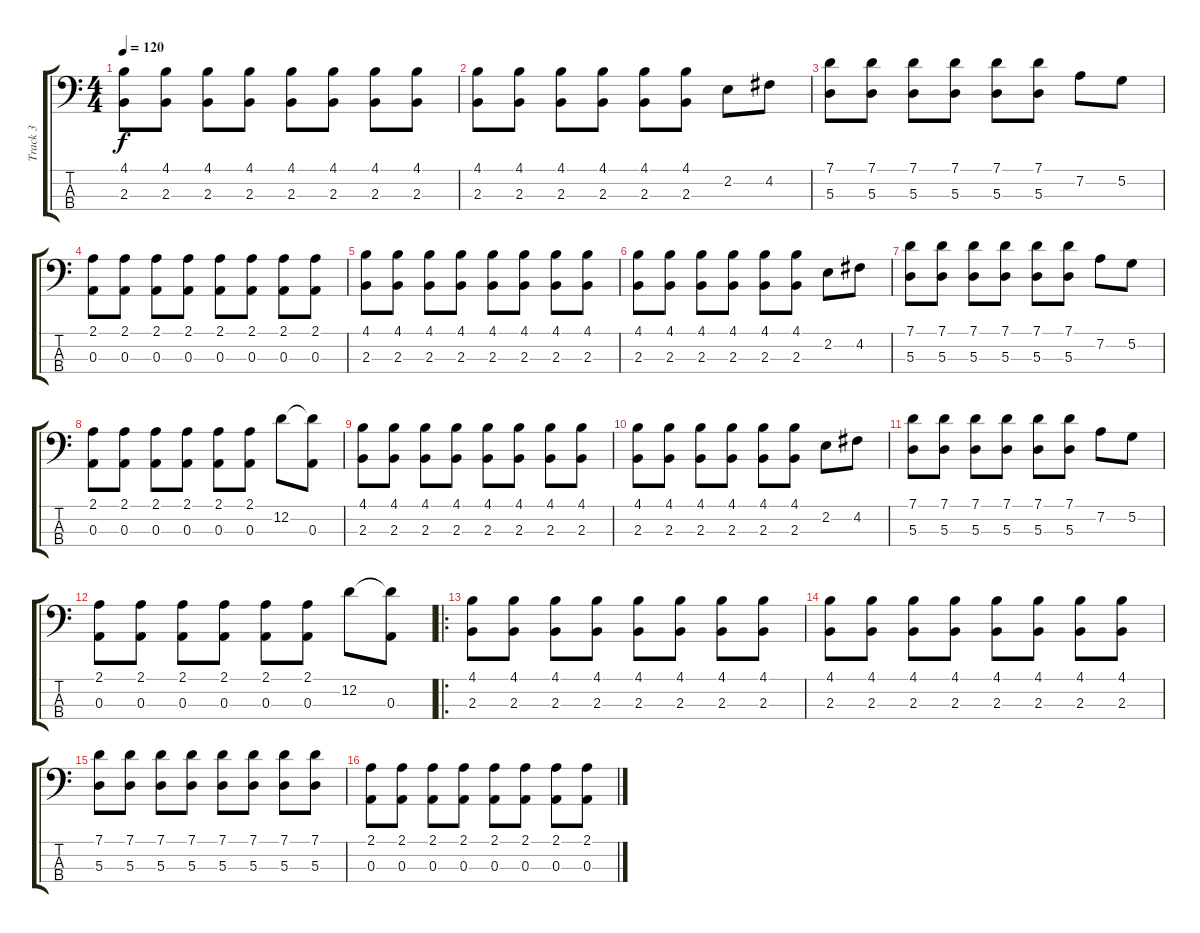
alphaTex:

\track ("Track 3" "Track 3") {instrument electricbassfinger}
\staff {score tabs}
\tuning (G2 D2 A1 E1) {hide}
\ts (4 4)
\tempo 120
\clef f4
\ks c
(4.1 2.3).8{dy f} (4.1 2.3).8 (4.1 2.3).8 (4.1 2.3).8 (4.1 2.3).8 (4.1 2.3).8 (4.1 2.3).8 (4.1 2.3).8 |
(4.1 2.3).8 (4.1 2.3).8 (4.1 2.3).8 (4.1 2.3).8 (4.1 2.3).8 (4.1 2.3).8 2.2.8 4.2.8 |
(7.1 5.3).8 (7.1 5.3).8 (7.1 5.3).8 (7.1 5.3).8 (7.1 5.3).8 (7.1 5.3).8 7.2.8 5.2.8 |
(2.1 0.3).8 (2.1 0.3).8 (2.1 0.3).8 (2.1 0.3).8 (2.1 0.3).8 (2.1 0.3).8 (2.1 0.3).8 (2.1 0.3).8 |
(4.1 2.3).8 (4.1 2.3).8 (4.1 2.3).8 (4.1 2.3).8 (4.1 2.3).8 (4.1 2.3).8 (4.1 2.3).8 (4.1 2.3).8 |
(4.1 2.3).8 (4.1 2.3).8 (4.1 2.3).8 (4.1 2.3).8 (4.1 2.3).8 (4.1 2.3).8 2.2.8 4.2.8 |
(7.1 5.3).8 (7.1 5.3).8 (7.1 5.3).8 (7.1 5.3).8 (7.1 5.3).8 (7.1 5.3).8 7.2.8 5.2.8 |
(2.1 0.3).8 (2.1 0.3).8 (2.1 0.3).8 (2.1 0.3).8 (2.1 0.3).8 (2.1 0.3).8 12.2.8 (12.2{t} 0.3).8 |
(4.1 2.3).8 (4.1 2.3).8 (4.1 2.3).8 (4.1 2.3).8 (4.1 2.3).8 (4.1 2.3).8 (4.1 2.3).8 (4.1 2.3).8 |
(4.1 2.3).8 (4.1 2.3).8 (4.1 2.3).8 (4.1 2.3).8 (4.1 2.3).8 (4.1 2.3).8 2.2.8 4.2.8 |
(7.1 5.3).8 (7.1 5.3).8 (7.1 5.3).8 (7.1 5.3).8 (7.1 5.3).8 (7.1 5.3).8 7.2.8 5.2.8 |
(2.1 0.3).8 (2.1 0.3).8 (2.1 0.3).8 (2.1 0.3).8 (2.1 0.3).8 (2.1 0.3).8 12.2.8 (12.2{t} 0.3).8 |
\ro
(4.1 2.3).8 (4.1 2.3).8 (4.1 2.3).8 (4.1 2.3).8 (4.1 2.3).8 (4.1 2.3).8 (4.1 2.3).8 (4.1 2.3).8 |
(4.1 2.3).8 (4.1 2.3).8 (4.1 2.3).8 (4.1 2.3).8 (4.1 2.3).8 (4.1 2.3).8 (4.1 2.3).8 (4.1 2.3).8 |
(7.1 5.3).8 (7.1 5.3).8 (7.1 5.3).8 (7.1 5.3).8 (7.1 5.3).8 (7.1 5.3).8 (7.1 5.3).8 (7.1 5.3).8 |
(2.1 0.3).8 (2.1 0.3).8 (2.1 0.3).8 (2.1 0.3).8 (2.1 0.3).8 (2.1 0.3).8 (2.1 0.3).8 (2.1 0.3).8
